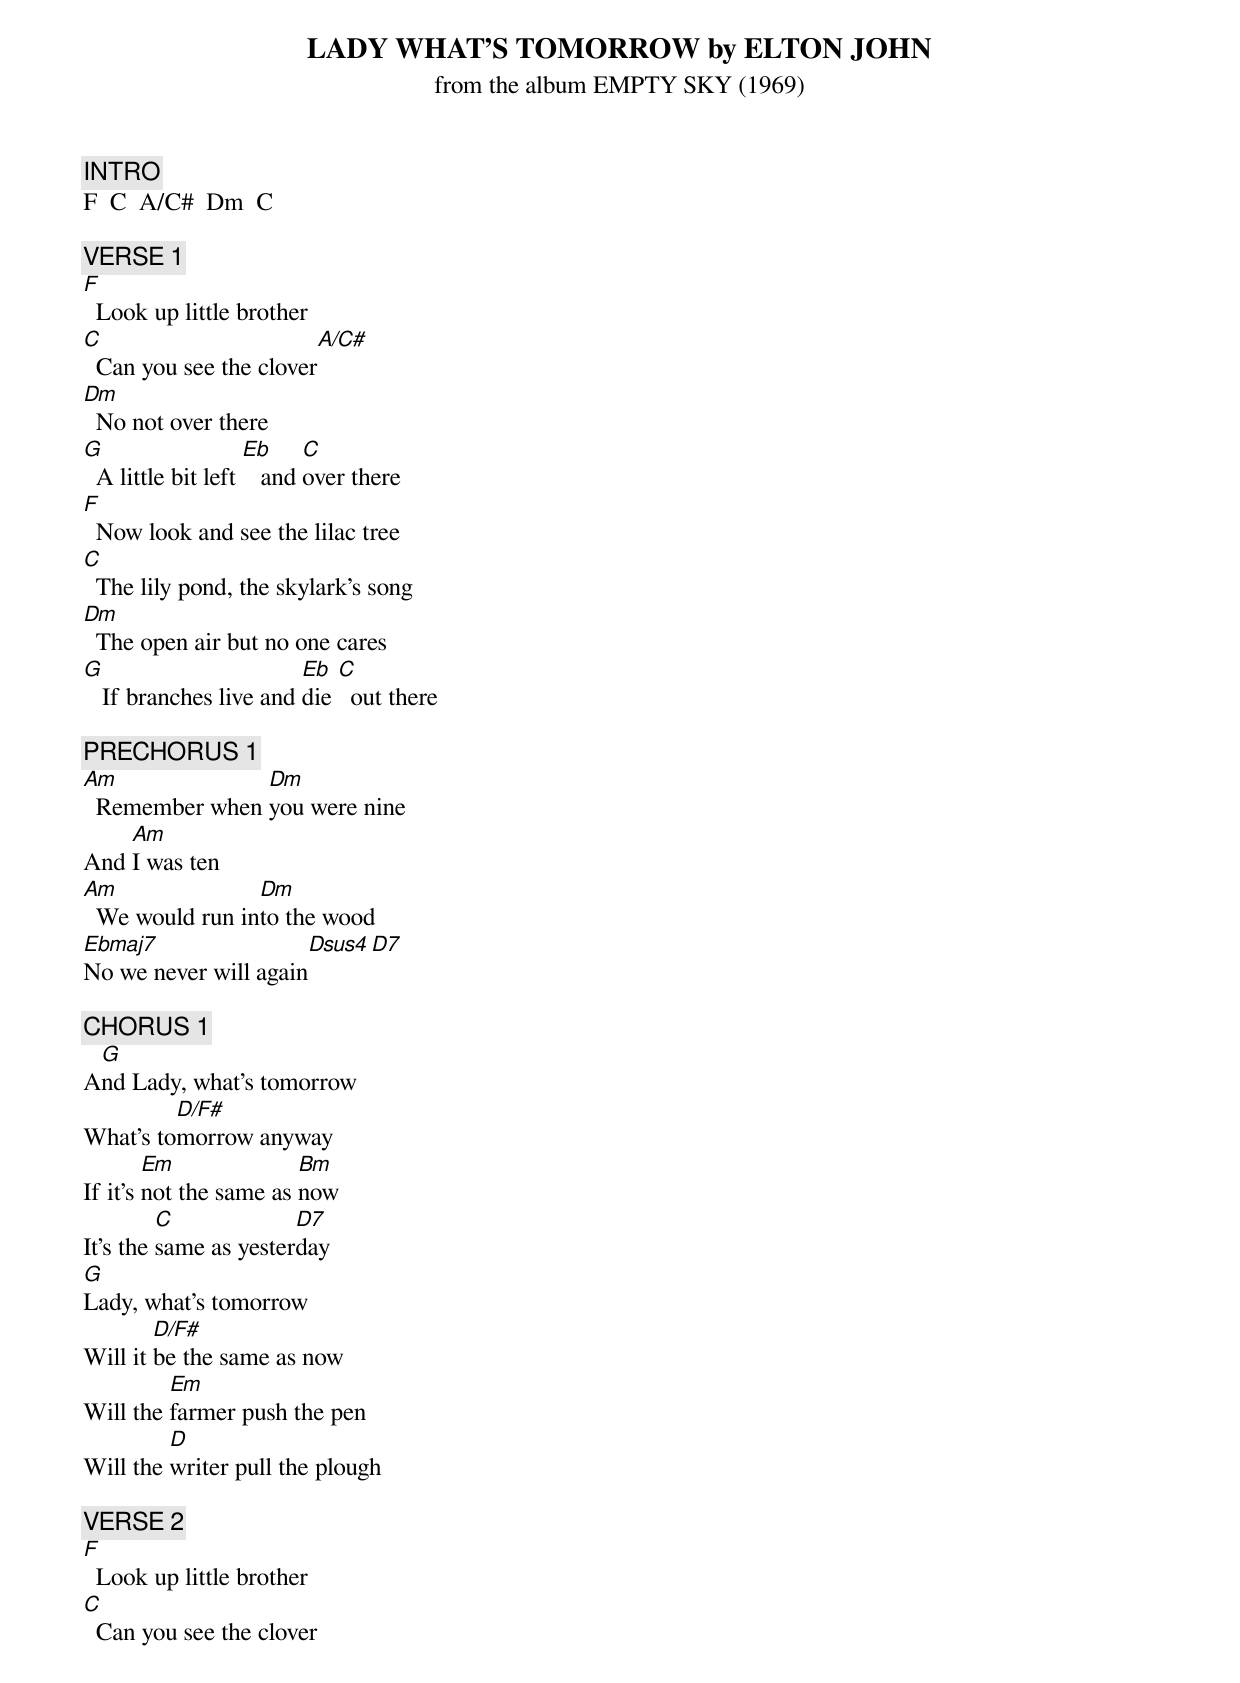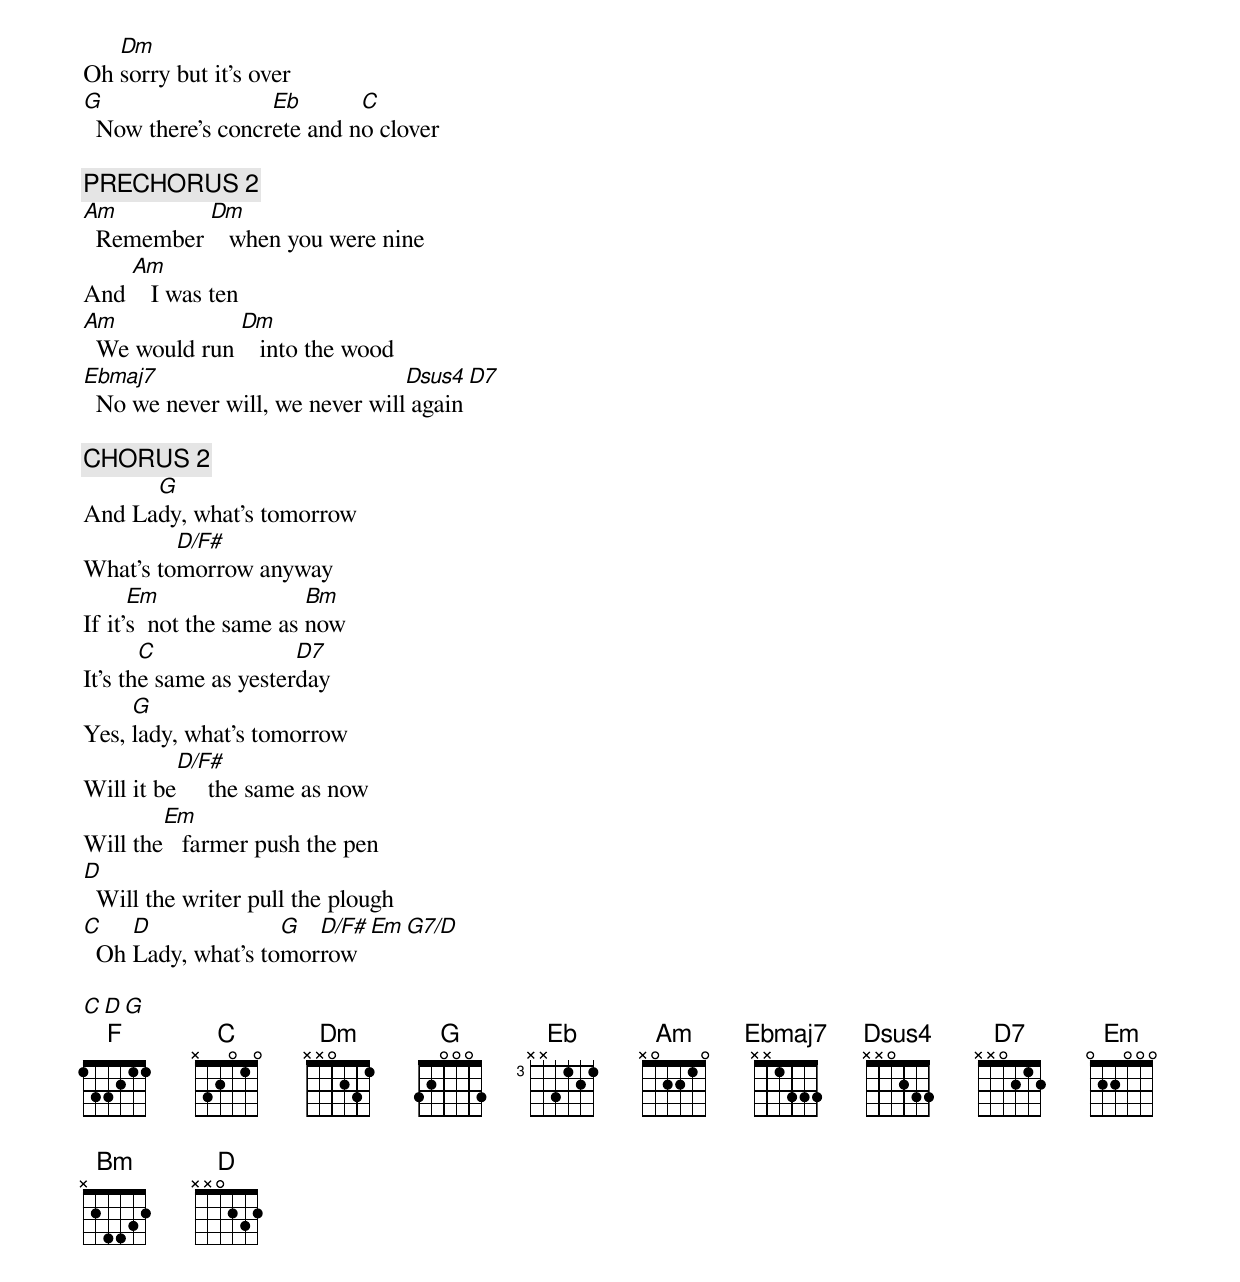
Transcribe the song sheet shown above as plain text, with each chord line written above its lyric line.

LADY WHAT'S TOMORROW by ELTON JOHN
from the album EMPTY SKY (1969)

[INTRO]
F  C  A/C#  Dm  C

[VERSE 1]
F
  Look up little brother
C                       A/C#
  Can you see the clover
Dm
  No not over there
G                   Eb     C
  A little bit left    and over there
F
  Now look and see the lilac tree
C
  The lily pond, the skylark's song
Dm
  The open air but no one cares
G                       Eb  C
   If branches live and die   out there

[PRECHORUS 1]
Am              Dm
  Remember when you were nine
    Am
And I was ten
Am               Dm
  We would run into the wood
Ebmaj7                 Dsus4  D7
No we never will again

[CHORUS 1]
 G
And Lady, what's tomorrow
         D/F#
What's tomorrow anyway
        Em              Bm
If it's not the same as now
         C             D7
It's the same as yesterday
G
Lady, what's tomorrow
        D/F#
Will it be the same as now
         Em
Will the farmer push the pen
         D
Will the writer pull the plough

[VERSE 2]
F
  Look up little brother
C
  Can you see the clover
   Dm
Oh sorry but it's over
G                  Eb       C
  Now there's concrete and no clover

[PRECHORUS 2]
Am         Dm
  Remember    when you were nine
    Am
And    I was ten
Am             Dm
  We would run    into the wood
Ebmaj7                           Dsus4  D7
  No we never will, we never will again

[CHORUS 2]
      G
And Lady, what's tomorrow
         D/F#
What's tomorrow anyway
      Em                 Bm
If it's  not the same as now
       C               D7
It's the same as yesterday
     G
Yes, lady, what's tomorrow
          D/F#
Will it be     the same as now
        Em
Will the   farmer push the pen
D
  Will the writer pull the plough
C    D              G  D/F#  Em  G7/D
  Oh Lady, what's tomorrow

C  D  G
